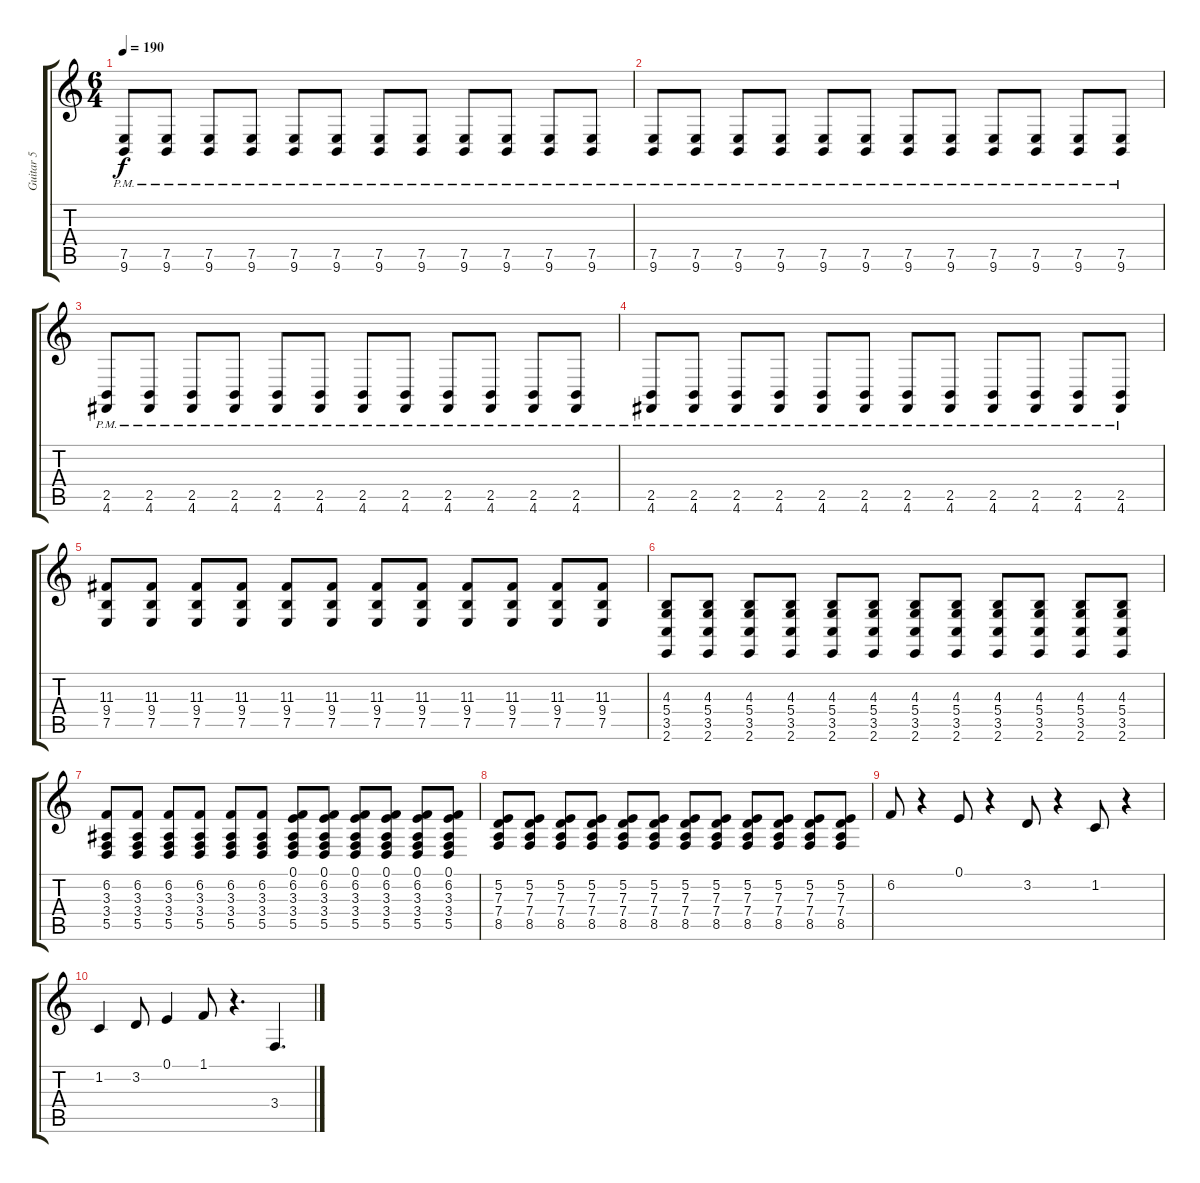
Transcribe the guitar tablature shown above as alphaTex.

\track ("Guitar 5" "Guitar 5") {instrument stringensemble2}
\staff {score tabs}
\tuning (E4 B3 G3 D3 A2 D2) {hide}
\ts (6 4)
\tempo 190
\clef g2
\ks c
(7.5{pm} 9.6{pm}).8{dy f} (7.5{pm} 9.6{pm}).8 (7.5{pm} 9.6{pm}).8 (7.5{pm} 9.6{pm}).8 (7.5{pm} 9.6{pm}).8 (7.5{pm} 9.6{pm}).8 (7.5{pm} 9.6{pm}).8 (7.5{pm} 9.6{pm}).8 (7.5{pm} 9.6{pm}).8 (7.5{pm} 9.6{pm}).8 (7.5{pm} 9.6{pm}).8 (7.5{pm} 9.6{pm}).8 |
(7.5{pm} 9.6{pm}).8 (7.5{pm} 9.6{pm}).8 (7.5{pm} 9.6{pm}).8 (7.5{pm} 9.6{pm}).8 (7.5{pm} 9.6{pm}).8 (7.5{pm} 9.6{pm}).8 (7.5{pm} 9.6{pm}).8 (7.5{pm} 9.6{pm}).8 (7.5{pm} 9.6{pm}).8 (7.5{pm} 9.6{pm}).8 (7.5{pm} 9.6{pm}).8 (7.5{pm} 9.6{pm}).8 |
(2.5{pm} 4.6{pm}).8 (2.5{pm} 4.6{pm}).8 (2.5{pm} 4.6{pm}).8 (2.5{pm} 4.6{pm}).8 (2.5{pm} 4.6{pm}).8 (2.5{pm} 4.6{pm}).8 (2.5{pm} 4.6{pm}).8 (2.5{pm} 4.6{pm}).8 (2.5{pm} 4.6{pm}).8 (2.5{pm} 4.6{pm}).8 (2.5{pm} 4.6{pm}).8 (2.5{pm} 4.6{pm}).8 |
(2.5{pm} 4.6{pm}).8 (2.5{pm} 4.6{pm}).8 (2.5{pm} 4.6{pm}).8 (2.5{pm} 4.6{pm}).8 (2.5{pm} 4.6{pm}).8 (2.5{pm} 4.6{pm}).8 (2.5{pm} 4.6{pm}).8 (2.5{pm} 4.6{pm}).8 (2.5{pm} 4.6{pm}).8 (2.5{pm} 4.6{pm}).8 (2.5{pm} 4.6{pm}).8 (2.5{pm} 4.6{pm}).8 |
(11.3 9.4 7.5).8 (11.3 9.4 7.5).8 (11.3 9.4 7.5).8 (11.3 9.4 7.5).8 (11.3 9.4 7.5).8 (11.3 9.4 7.5).8 (11.3 9.4 7.5).8 (11.3 9.4 7.5).8 (11.3 9.4 7.5).8 (11.3 9.4 7.5).8 (11.3 9.4 7.5).8 (11.3 9.4 7.5).8 |
(4.3 5.4 3.5 2.6).8 (4.3 5.4 3.5 2.6).8 (4.3 5.4 3.5 2.6).8 (4.3 5.4 3.5 2.6).8 (4.3 5.4 3.5 2.6).8 (4.3 5.4 3.5 2.6).8 (4.3 5.4 3.5 2.6).8 (4.3 5.4 3.5 2.6).8 (4.3 5.4 3.5 2.6).8 (4.3 5.4 3.5 2.6).8 (4.3 5.4 3.5 2.6).8 (4.3 5.4 3.5 2.6).8 |
(6.2 3.3 3.4 5.5).8 (6.2 3.3 3.4 5.5).8 (6.2 3.3 3.4 5.5).8 (6.2 3.3 3.4 5.5).8 (6.2 3.3 3.4 5.5).8 (6.2 3.3 3.4 5.5).8 (0.1 6.2 3.3 3.4 5.5).8 (0.1 6.2 3.3 3.4 5.5).8 (0.1 6.2 3.3 3.4 5.5).8 (0.1 6.2 3.3 3.4 5.5).8 (0.1 6.2 3.3 3.4 5.5).8 (0.1 6.2 3.3 3.4 5.5).8 |
(5.2 7.3 7.4 8.5).8 (5.2 7.3 7.4 8.5).8 (5.2 7.3 7.4 8.5).8 (5.2 7.3 7.4 8.5).8 (5.2 7.3 7.4 8.5).8 (5.2 7.3 7.4 8.5).8 (5.2 7.3 7.4 8.5).8 (5.2 7.3 7.4 8.5).8 (5.2 7.3 7.4 8.5).8 (5.2 7.3 7.4 8.5).8 (5.2 7.3 7.4 8.5).8 (5.2 7.3 7.4 8.5).8 |
6.2.8 r.4 0.1.8 r.4 3.2.8 r.4 1.2.8 r.4 |
1.2.4 3.2.8 0.1.4 1.1.8 r.4{d} 3.4.4{d}
